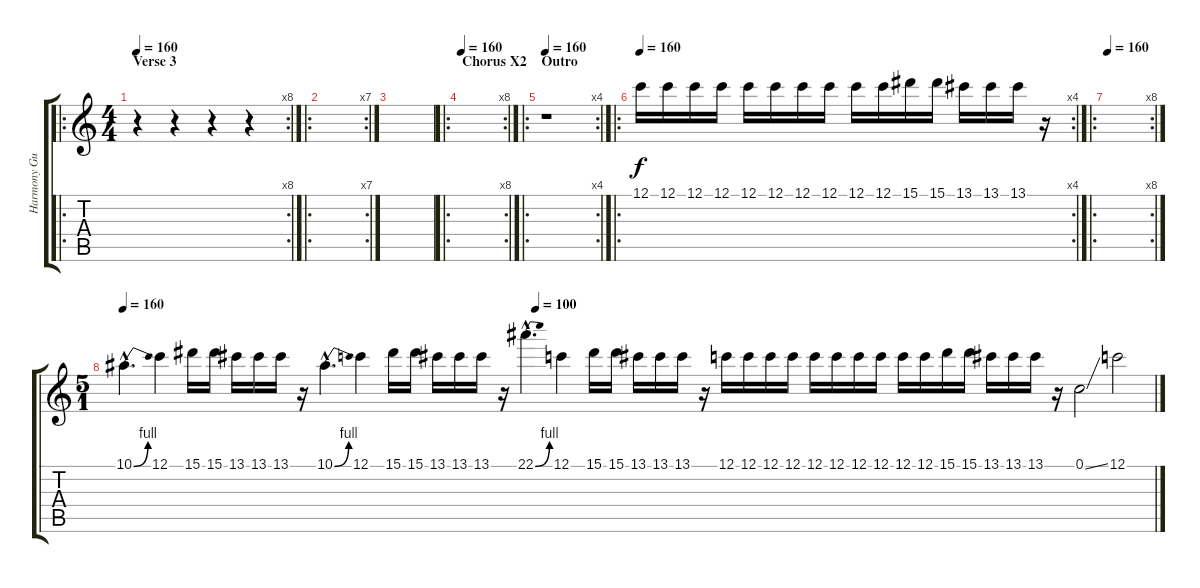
\track ("Harmony Guitar 1" "Harmony Gu") {instrument overdrivenguitar}
\staff {score tabs}
\tuning (C4 G3 Eb3 Bb2 F2 C2) {hide}
\ro
\rc 8
\ts (4 4)
\section ("" "Verse 3")
\tempo 160
\clef g2
\ks c
r.4{dy f} r.4 r.4 r.4 |
\ro
\rc 7
|
|
\ro
\rc 8
\section ("" "Chorus X2")
\tempo 160
|
\ro
\rc 4
\section ("" "Outro")
\tempo 160
r.1 |
\ro
\rc 4
\tempo 160
12.1.16 12.1.16 12.1.16 12.1.16 12.1.16 12.1.16 12.1.16 12.1.16 12.1.16 12.1.16 15.1.16 15.1.16 13.1.16 13.1.16 13.1.16 r.16 |
\ro
\rc 8
\tempo 160
|
\ts (5 1)
\tempo 160
\tempo (100 0.4)
10.1{be (bend 0 0 60 4) hac}.4{d} 12.1.4 15.1.16 15.1.16 13.1.16 13.1.16 13.1.16 r.16 10.1{be (bend 0 0 60 4) hac}.4{d} 12.1.4 15.1.16 15.1.16 13.1.16 13.1.16 13.1.16 r.16 22.1{be (bend 0 0 60 4) hac}.4{d} 12.1.4 15.1.16 15.1.16 13.1.16 13.1.16 13.1.16 r.16 12.1.16 12.1.16 12.1.16 12.1.16 12.1.16 12.1.16 12.1.16 12.1.16 12.1.16 12.1.16 15.1.16 15.1.16 13.1.16 13.1.16 13.1.16 r.16 0.1{ss}.2 12.1.2
